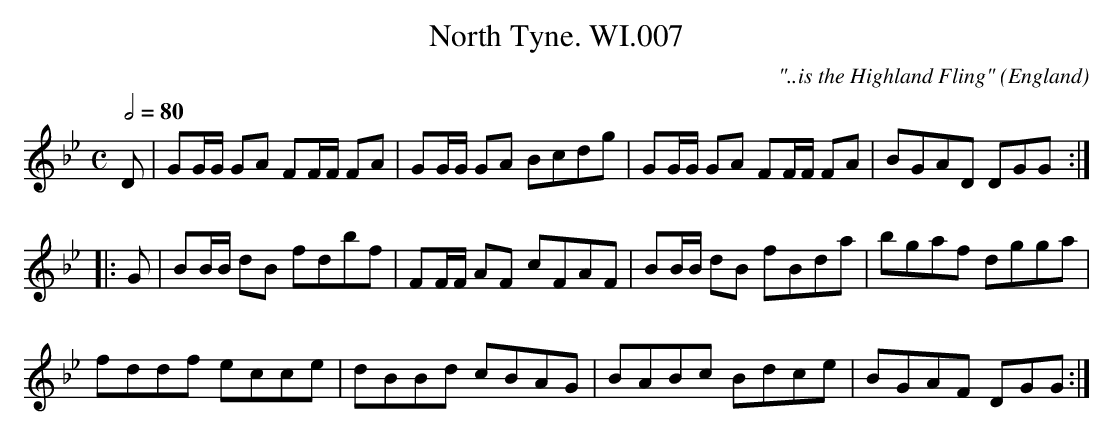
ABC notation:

X:1
T:North Tyne. WI.007
M:C
L:1/8
Q:1/2=80
C:"..is the Highland Fling"
O:England
K:Gmin
D|GG/G/ GA FF/F/ FA|GG/G/ GA Bcdg|\
GG/G/ GA FF/F/ FA|BGAD DGG:|
|:G|BB/B/ dB fdbf|FF/F/ AF cFAF|\
BB/B/ dB fBda|bgaf dgga|
fddf ecce|dBBd cBAG|\
BABc Bdce|BGAF DGG:|
